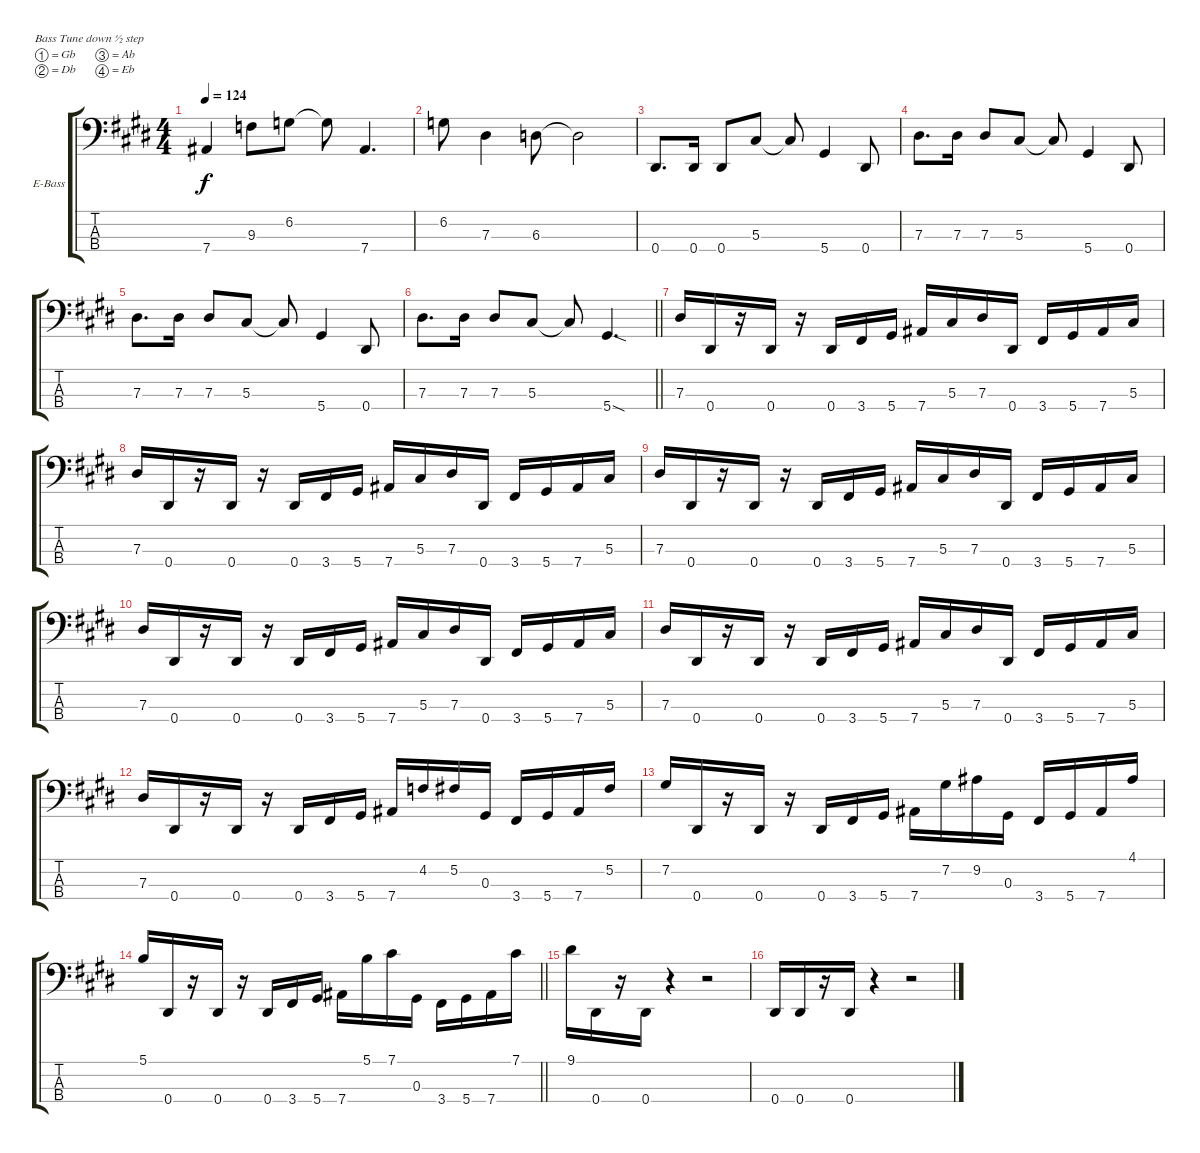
\bracketExtendMode groupsimilarinstruments
\firstSystemTrackNameOrientation horizontal
\otherSystemsTrackNameOrientation horizontal
\track ("Untitled" "E-Bass") {instrument electricbassfinger}
\staff {score tabs}
\tuning (Gb2 Db2 Ab1 Eb1)
\ts (4 4)
\tempo 124
\clef f4
\ks c#minor
7.4.4{dy f} 9.3.8 6.2.8 6.2{t}.8 7.4.4{d} |
6.2.8 7.3.4 6.3.8 6.3{t}.2 |
0.4.8{d} 0.4.16 0.4.8 5.3.8 5.3{t}.8 5.4.4 0.4.8 |
7.3.8{d} 7.3.16 7.3.8 5.3.8 5.3{t}.8 5.4.4 0.4.8 |
7.3.8{d} 7.3.16 7.3.8 5.3.8 5.3{t}.8 5.4.4 0.4.8 |
\barLineRight lightlight
7.3.8{d} 7.3.16 7.3.8 5.3.8 5.3{t}.8 5.4{sod}.4{d} |
\section ("" " ")
7.3.16 0.4.16 r.16 0.4.16 r.16 0.4.16 3.4.16 5.4.16 7.4.16 5.3.16 7.3.16 0.4.16 3.4.16 5.4.16 7.4.16 5.3.16 |
7.3.16 0.4.16 r.16 0.4.16 r.16 0.4.16 3.4.16 5.4.16 7.4.16 5.3.16 7.3.16 0.4.16 3.4.16 5.4.16 7.4.16 5.3.16 |
7.3.16 0.4.16 r.16 0.4.16 r.16 0.4.16 3.4.16 5.4.16 7.4.16 5.3.16 7.3.16 0.4.16 3.4.16 5.4.16 7.4.16 5.3.16 |
7.3.16 0.4.16 r.16 0.4.16 r.16 0.4.16 3.4.16 5.4.16 7.4.16 5.3.16 7.3.16 0.4.16 3.4.16 5.4.16 7.4.16 5.3.16 |
7.3.16 0.4.16 r.16 0.4.16 r.16 0.4.16 3.4.16 5.4.16 7.4.16 5.3.16 7.3.16 0.4.16 3.4.16 5.4.16 7.4.16 5.3.16 |
7.3.16 0.4.16 r.16 0.4.16 r.16 0.4.16 3.4.16 5.4.16 7.4.16 4.2.16 5.2.16 0.3.16 3.4.16 5.4.16 7.4.16 5.2.16 |
7.2.16 0.4.16 r.16 0.4.16 r.16 0.4.16 3.4.16 5.4.16 7.4.16 7.2.16 9.2.16 0.3.16 3.4.16 5.4.16 7.4.16 4.1.16 |
\barLineRight lightlight
5.1.16 0.4.16 r.16 0.4.16 r.16 0.4.16 3.4.16 5.4.16 7.4.16 5.1.16 7.1.16 0.3.16 3.4.16 5.4.16 7.4.16 7.1.16 |
9.1.16 0.4.16 r.16 0.4.16 r.4 r.2 |
0.4.16 0.4.16 r.16 0.4.16 r.4 r.2
